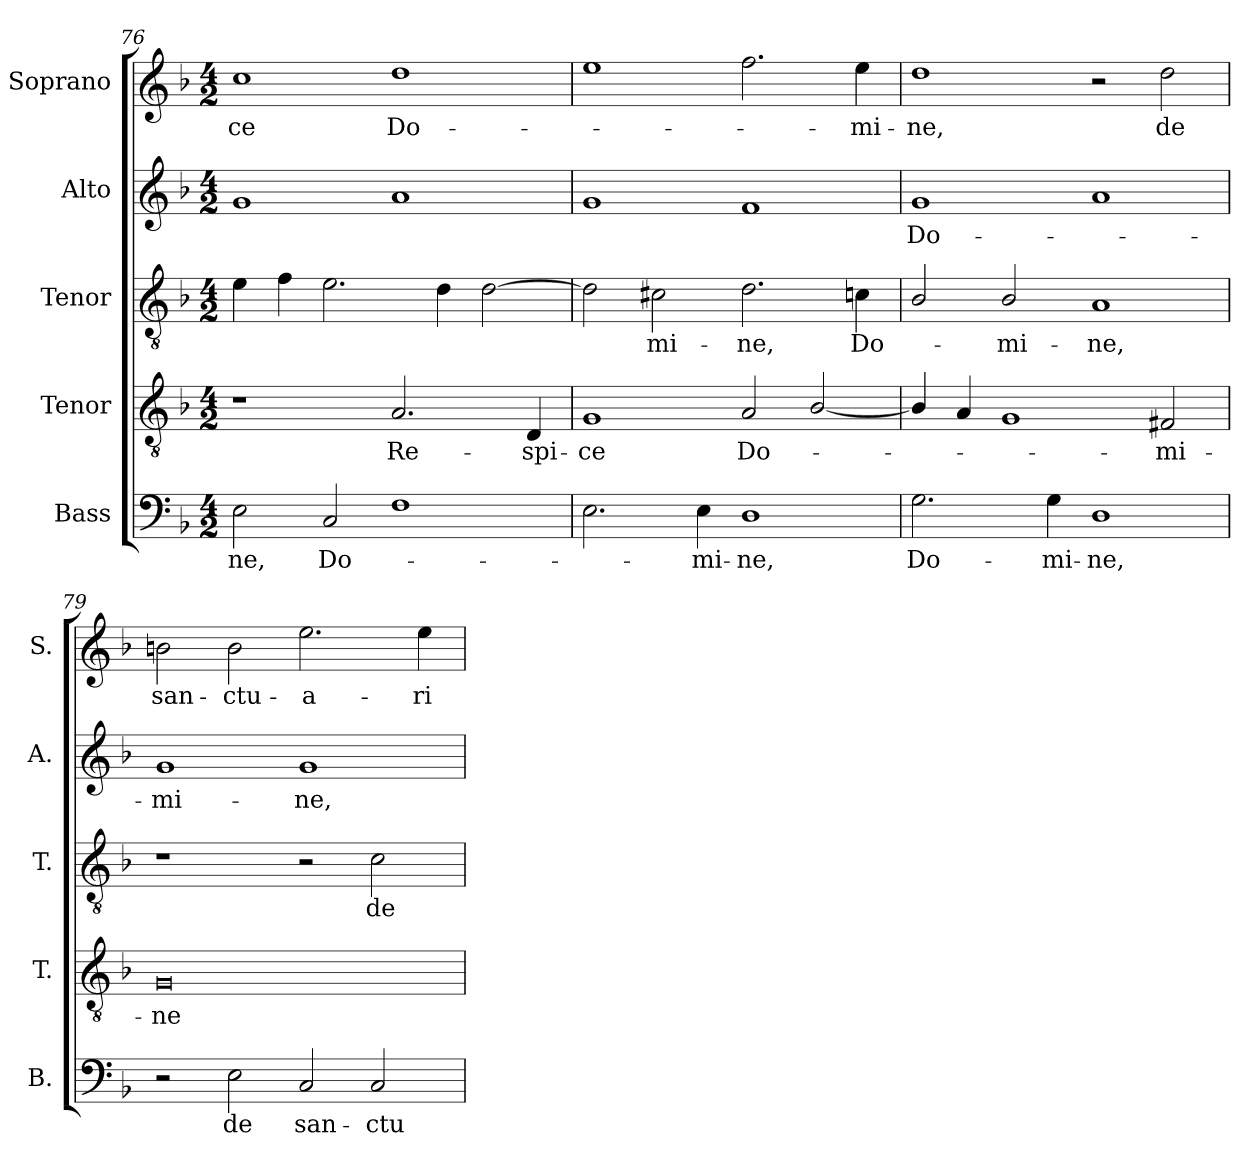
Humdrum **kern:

**kern	**text	**kern	**text	**kern	**text	**kern	**text	**kern	**text
*part5	*part5	*part4	*part4	*part3	*part3	*part2	*part2	*part1	*part1
*staff5	*staff5	*staff4	*staff4	*staff3	*staff3	*staff2	*staff2	*staff1	*staff1
*I"Bass	*	*I"Tenor	*	*I"Tenor	*	*I"Alto	*	*I"Soprano	*
*I'B.	*	*I'T.	*	*I'T.	*	*I'A.	*	*I'S.	*
*clefF4	*	*clefGv2	*	*clefGv2	*	*clefG2	*	*clefG2	*
*	*	*ITrd7c12	*	*ITrd7c12	*	*	*	*	*
*k[b-]	*	*k[b-]	*	*k[b-]	*	*k[b-]	*	*k[b-]	*
*F:	*	*F:	*	*F:	*	*F:	*	*F:	*
*M4/2	*	*M4/2	*	*M4/2	*	*M4/2	*	*M4/2	*
=76	=76	=76	=76	=76	=76	=76	=76	=76	=76
!	!LO:LY:b:color=#000000	!	!	!	!	!	!	!	!
!	!	!	!	!	!	!	!	!	!LO:LY:b:color=#000000
2Ei\	-ne,	1r	.	4Ei\	.	1gi	.	1cci	-ce
.	.	.	.	4Fi\	.	.	.	.	.
!	!LO:LY:b:color=#000000	!	!	!	!	!	!	!	!
2Ci/	Do-	.	.	2.Ei\	.	.	.	.	.
!	!	!	!LO:LY:b:color=#000000	!	!	!	!	!	!
!	!	!	!	!	!	!	!	!	!LO:LY:b:color=#000000
1Fi	.	2.AAi/	Re-	.	.	1ai	.	1ddi	Do-
.	.	.	.	4Di\	.	.	.	.	.
.	.	.	.	[2Di\	.	.	.	.	.
!	!	!	!LO:LY:b:color=#000000	!	!	!	!	!	!
.	.	4DDi/	-spi-	.	.	.	.	.	.
=77	=77	=77	=77	=77	=77	=77	=77	=77	=77
!	!	!	!LO:LY:b:color=#000000	!	!	!	!	!	!
2.Ei\	.	1GGi	-ce	2Di\]	.	1gi	.	1eei	.
!	!	!	!	!	!LO:LY:b:color=#000000	!	!	!	!
.	.	.	.	2C#Xi\	-mi-	.	.	.	.
!	!LO:LY:b:color=#000000	!	!	!	!	!	!	!	!
4Ei\	-mi-	.	.	.	.	.	.	.	.
!	!LO:LY:b:color=#000000	!	!	!	!	!	!	!	!
!	!	!	!LO:LY:b:color=#000000	!	!	!	!	!	!
!	!	!	!	!	!LO:LY:b:color=#000000	!	!	!	!
1Di	-ne,	2AAi/	Do-	2.Di\	-ne,	1fi	.	2.ffi\	.
.	.	[2BB-i/	.	.	.	.	.	.	.
!	!	!	!	!	!LO:LY:b:color=#000000	!	!	!	!
!	!	!	!	!	!	!	!	!	!LO:LY:b:color=#000000
.	.	.	.	4Cni\	Do-	.	.	4eei\	-mi-
!!LO:LB:g=z
=78	=78	=78	=78	=78	=78	=78	=78	=78	=78
!	!LO:LY:b:color=#000000	!	!	!	!	!	!	!	!
!	!	!	!	!	!	!	!LO:LY:b:color=#000000	!	!
!	!	!	!	!	!	!	!	!	!LO:LY:b:color=#000000
2.Gi\	Do-	4BB-i/]	.	2BB-i/	.	1gi	Do-	1ddi	-ne,
.	.	4AAi/	.	.	.	.	.	.	.
!	!	!	!	!	!LO:LY:b:color=#000000	!	!	!	!
.	.	1GGi	.	2BB-i/	-mi-	.	.	.	.
!	!LO:LY:b:color=#000000	!	!	!	!	!	!	!	!
4Gi\	-mi-	.	.	.	.	.	.	.	.
!	!LO:LY:b:color=#000000	!	!	!	!	!	!	!	!
!	!	!	!	!	!LO:LY:b:color=#000000	!	!	!	!
1Di	-ne,	.	.	1AAi	-ne,	1ai	.	2r	.
!	!	!	!LO:LY:b:color=#000000	!	!	!	!	!	!
!	!	!	!	!	!	!	!	!	!LO:LY:b:color=#000000
.	.	2FF#Xi/	-mi-	.	.	.	.	2ddi\	de
=79	=79	=79	=79	=79	=79	=79	=79	=79	=79
!	!	!	!LO:LY:b:color=#000000	!	!	!	!	!	!
!	!	!	!	!	!	!	!LO:LY:b:color=#000000	!	!
!	!	!	!	!	!	!	!	!	!LO:LY:b:color=#000000
2r	.	0GGi	-ne	1r	.	1gi	-mi-	2bni\	san-
!	!LO:LY:b:color=#000000	!	!	!	!	!	!	!	!
!	!	!	!	!	!	!	!	!	!LO:LY:b:color=#000000
2Ei\	de	.	.	.	.	.	.	2bi\	-ctu-
!	!LO:LY:b:color=#000000	!	!	!	!	!	!	!	!
!	!	!	!	!	!	!	!LO:LY:b:color=#000000	!	!
!	!	!	!	!	!	!	!	!	!LO:LY:b:color=#000000
2Ci/	san-	.	.	2r	.	1gi	-ne,	2.eei\	-a-
!	!LO:LY:b:color=#000000	!	!	!	!	!	!	!	!
!	!	!	!	!	!LO:LY:b:color=#000000	!	!	!	!
2Ci/	-ctu-	.	.	2Ci\	de	.	.	.	.
!	!	!	!	!	!	!	!	!	!LO:LY:b:color=#000000
.	.	.	.	.	.	.	.	4eei\	-ri-
=	=	=	=	=	=	=	=	=	=
*-	*-	*-	*-	*-	*-	*-	*-	*-	*-
